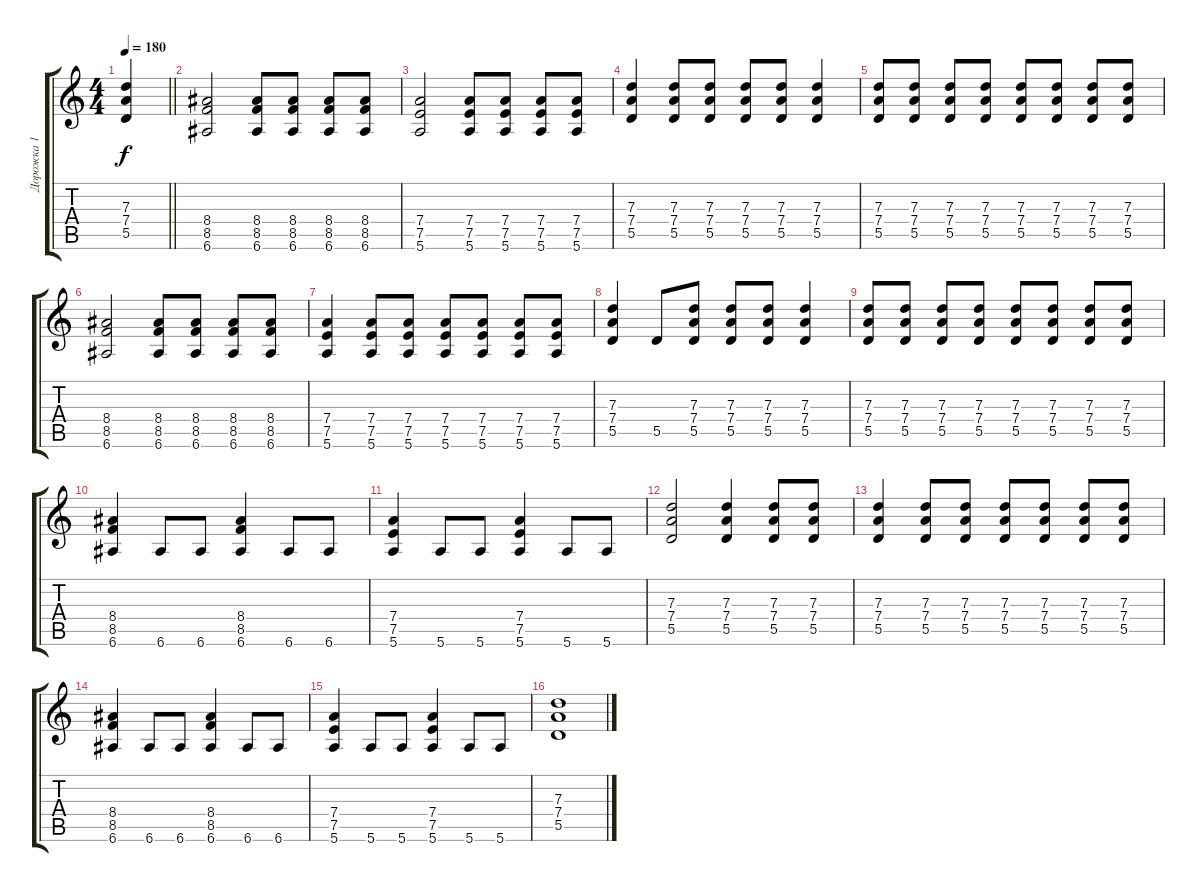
\track ("Дорожка 1" "Дорожка 1") {instrument acousticguitarsteel}
\staff {score tabs}
\tuning (E4 B3 G3 D3 A2 E2) {hide}
\ts (4 4)
\tempo 180
\clef g2
\barLineRight lightlight
\ks c
(7.3{t} 7.4{t} 5.5{t}).4{dy f} |
(8.4 8.5 6.6).2 (8.4 8.5 6.6).8 (8.4 8.5 6.6).8 (8.4 8.5 6.6).8 (8.4 8.5 6.6).8 |
(7.4 7.5 5.6).2 (7.4 7.5 5.6).8 (7.4 7.5 5.6).8 (7.4 7.5 5.6).8 (7.4 7.5 5.6).8 |
(7.3 7.4 5.5).4 (7.3 7.4 5.5).8 (7.3 7.4 5.5).8 (7.3 7.4 5.5).8 (7.3 7.4 5.5).8 (7.3 7.4 5.5).4 |
(7.3 7.4 5.5).8 (7.3 7.4 5.5).8 (7.3 7.4 5.5).8 (7.3 7.4 5.5).8 (7.3 7.4 5.5).8 (7.3 7.4 5.5).8 (7.3 7.4 5.5).8 (7.3 7.4 5.5).8 |
(8.4 8.5 6.6).2 (8.4 8.5 6.6).8 (8.4 8.5 6.6).8 (8.4 8.5 6.6).8 (8.4 8.5 6.6).8 |
(7.4 7.5 5.6).4 (7.4 7.5 5.6).8 (7.4 7.5 5.6).8 (7.4 7.5 5.6).8 (7.4 7.5 5.6).8 (7.4 7.5 5.6).8 (7.4 7.5 5.6).8 |
(7.3 7.4 5.5).4 5.5.8 (7.3 7.4 5.5).8 (7.3 7.4 5.5).8 (7.3 7.4 5.5).8 (7.3 7.4 5.5).4 |
(7.3 7.4 5.5).8 (7.3 7.4 5.5).8 (7.3 7.4 5.5).8 (7.3 7.4 5.5).8 (7.3 7.4 5.5).8 (7.3 7.4 5.5).8 (7.3 7.4 5.5).8 (7.3 7.4 5.5).8 |
(8.4 8.5 6.6).4 6.6.8 6.6.8 (8.4 8.5 6.6).4 6.6.8 6.6.8 |
(7.4 7.5 5.6).4 5.6.8 5.6.8 (7.4 7.5 5.6).4 5.6.8 5.6.8 |
(7.3 7.4 5.5).2 (7.3 7.4 5.5).4 (7.3 7.4 5.5).8 (7.3 7.4 5.5).8 |
(7.3 7.4 5.5).4 (7.3 7.4 5.5).8 (7.3 7.4 5.5).8 (7.3 7.4 5.5).8 (7.3 7.4 5.5).8 (7.3 7.4 5.5).8 (7.3 7.4 5.5).8 |
(8.4 8.5 6.6).4 6.6.8 6.6.8 (8.4 8.5 6.6).4 6.6.8 6.6.8 |
(7.4 7.5 5.6).4 5.6.8 5.6.8 (7.4 7.5 5.6).4 5.6.8 5.6.8 |
(7.3 7.4 5.5).1
